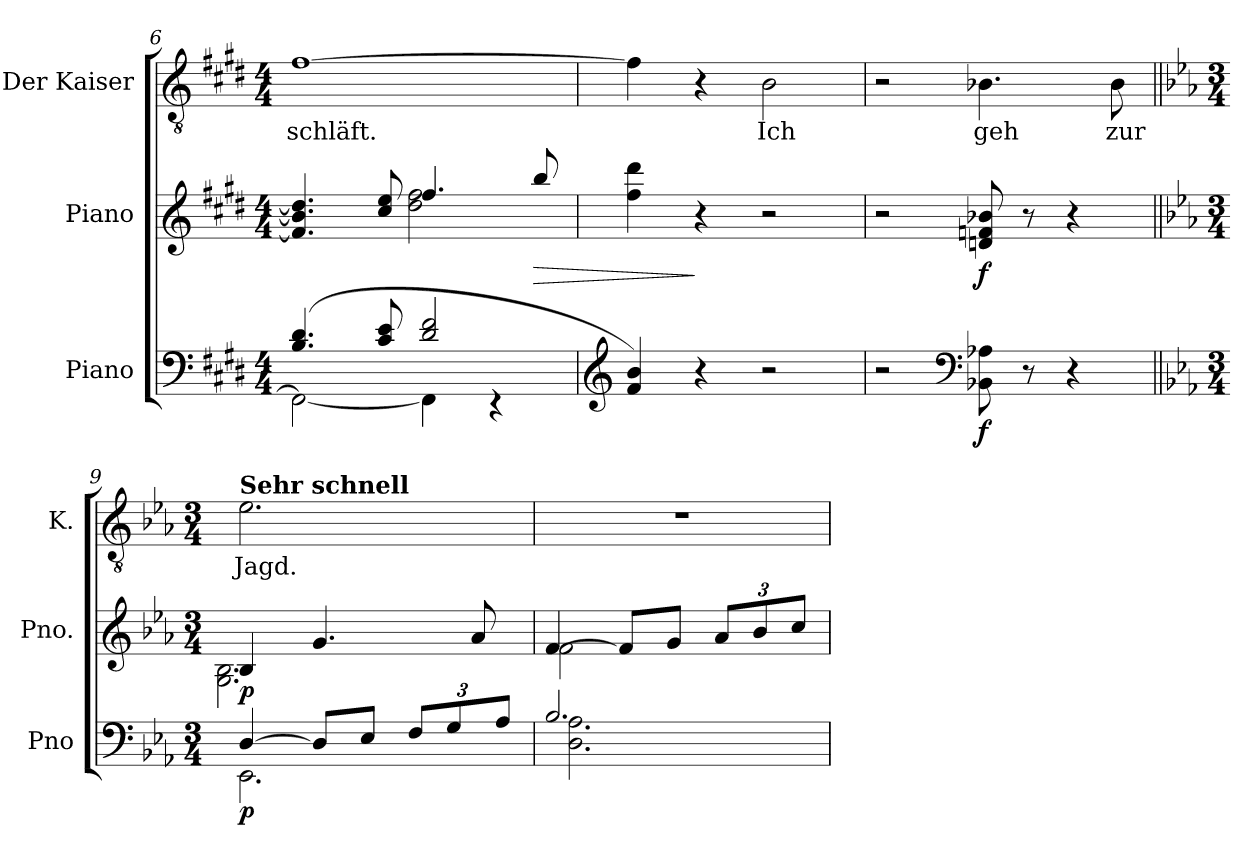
**kern	**dynam	**kern	**dynam	**kern	**text
*part3	*part3	*part2	*part2	*part1	*part1
*staff3	*staff3	*staff2	*staff2	*staff1	*staff1
*I"Piano	*	*I"Piano	*	*I"Der Kaiser	*
*I'Pno	*	*I'Pno.	*	*I'K.	*
*clefF4	*	*clefG2	*	*clefGv2	*
*k[f#c#g#d#]	*	*k[f#c#g#d#]	*	*k[f#c#g#d#]	*
*M4/4	*	*M4/4	*	*M4/4	*
=6	=6	=6	=6	=6	=6
*^	*	*^	*	*	*
!	!	!	!	!	!	!	!LO:LY:b
(>4.B/ 4.d#/	2FF#\_	.	4.f#/] 4.b/] 4.dd#/]	2ryy	.	[1f#	schläft.
8c#/ 8e/	.	.	8cc#/ 8ee/	.	.	.	.
2d#/ 2f#/	4FF#\]	.	4.ff#/	2dd#\ 2ff#\	.	.	.
.	4r	.	.	.	.	.	.
!	!	!	!	!	!LO:HP:b	!	!
.	.	.	8bb/	.	>	.	.
*v	*v	*	*	*	*	*	*
*	*	*v	*v	*	*	*
!!LO:LB:g=z
=7	=7	=7	=7	=7	=7
*clefG2	*	*	*	*	*
4f#/ 4b/)	.	4ff#\ 4ddd#\	.	4f#\]	.
4r	.	4r	]	4r	.
!	!	!	!	!	!LO:LY:b
2r	.	2r	.	2B\	Ich
=8	=8	=8	=8	=8	=8
2r	.	2r	.	2r	.
*clefF4	*	*	*	*	*
!	!LO:DY:b	!	!LO:DY:b	!	!LO:LY:b
8BB-X\ 8A-X\	f	8dn/ 8fn/ 8b-X/	f	4.B-X\	geh
8r	.	8r	.	.	.
4r	.	4r	.	.	.
!	!	!	!	!	!LO:LY:b
.	.	.	.	8B-\	zur
=9||	=9||	=9||	=9||	=9||	=9||
*k[b-e-a-]	*	*k[b-e-a-]	*	*k[b-e-a-]	*
*M3/4	*	*M3/4	*	*M3/4	*
*	*	*	*	*MM180	*
*^	*	*^	*	*	*
!	!	!	!	!	!	!LO:TX:a:B:t=Sehr schnell	!
!	!	!LO:DY:b	!	!	!LO:DY:b	!	!LO:LY:b
[4D/	2.EE-\	p	4B-/	2.G\ 2.B-\	p	2.e-\	Jagd.
8D/L]	.	.	4.g/	.	.	.	.
8E-/J	.	.	.	.	.	.	.
*Xbrackettup	*	*	*	*	*	*	*
12F/L	.	.	.	.	.	.	.
12G/	.	.	.	.	.	.	.
.	.	.	8a-/	.	.	.	.
12A-/J	.	.	.	.	.	.	.
=10	=10	=10	=10	=10	=10	=10	=10
2.B-/	2.D\ 2.A-\	.	[4f/	2f\	.	2.r	.
.	.	.	8f/L]	.	.	.	.
.	.	.	8g/J	.	.	.	.
*	*	*	*Xbrackettup	*	*	*	*
.	.	.	12a-/L	4ryy	.	.	.
.	.	.	12b-/	.	.	.	.
.	.	.	12cc/J	.	.	.	.
*v	*v	*	*	*	*	*	*
*	*	*v	*v	*	*	*
=	=	=	=	=	=
*-	*-	*-	*-	*-	*-
